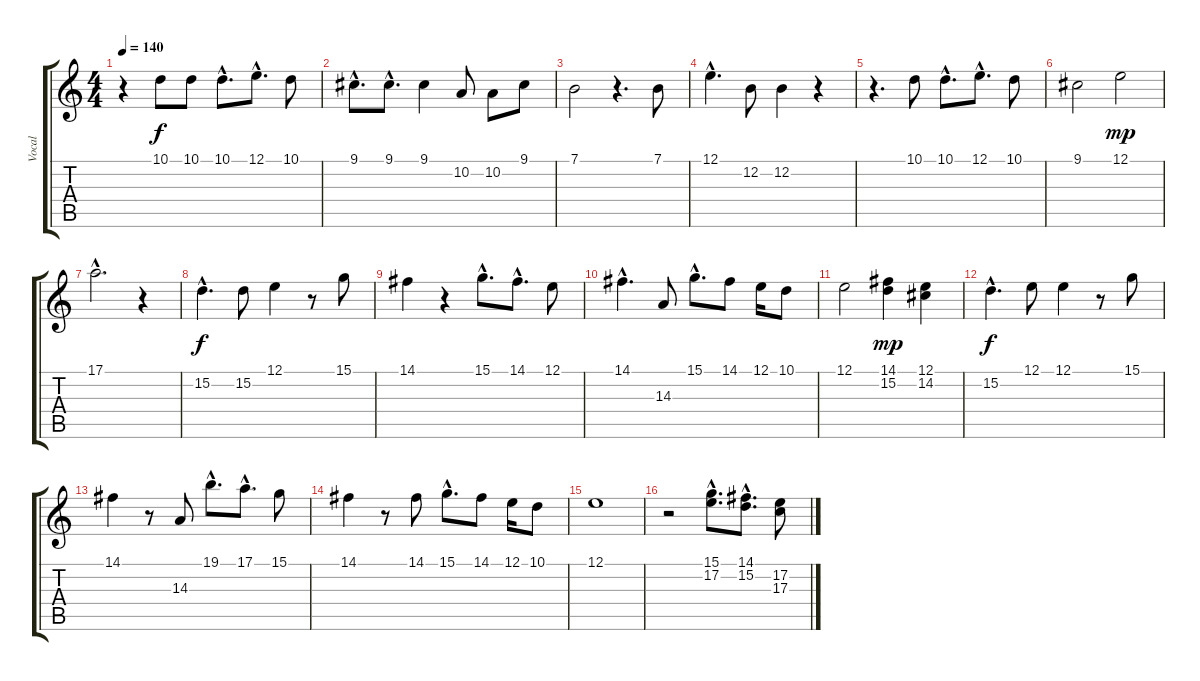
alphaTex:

\track ("Vocal" "Vocal") {instrument tenorsax}
\staff {score tabs}
\tuning (E4 B3 G3 D3 A2 E2) {hide}
\ts (4 4)
\tempo 140
\clef g2
\ks c
r.4{dy f} 10.1.8 10.1.8 10.1{hac}.8{d} 12.1{hac}.8{d} 10.1.8 |
9.1{hac}.8{d} 9.1{hac}.8{d} 9.1.4 10.2.8 10.2.8 9.1.8 |
7.1.2 r.4{d} 7.1.8 |
12.1{hac}.4{d} 12.2.8 12.2.4 r.4 |
r.4{d} 10.1.8 10.1{hac}.8{d} 12.1{hac}.8{d} 10.1.8 |
9.1.2 12.1.2{dy mp} |
17.1{hac}.2{d} r.4 |
15.2{hac}.4{d dy f} 15.2.8 12.1.4 r.8 15.1.8 |
14.1.4 r.4 15.1{hac}.8{d} 14.1{hac}.8{d} 12.1.8 |
14.1{hac}.4{d} 14.3.8 15.1{hac}.8{d} 14.1.8 12.1.16 10.1.8 |
12.1.2 (14.1 15.2).4{dy mp} (12.1 14.2).4 |
15.2{hac}.4{d dy f} 12.1.8 12.1.4 r.8 15.1.8 |
14.1.4 r.8 14.3.8 19.1{hac}.8{d} 17.1{hac}.8{d} 15.1.8 |
14.1.4 r.8 14.1.8 15.1{hac}.8{d} 14.1.8 12.1.16 10.1.8 |
12.1.1 |
r.2 (15.1{hac} 17.2{hac}).8{d} (14.1{hac} 15.2{hac}).8{d} (17.2 17.3).8
